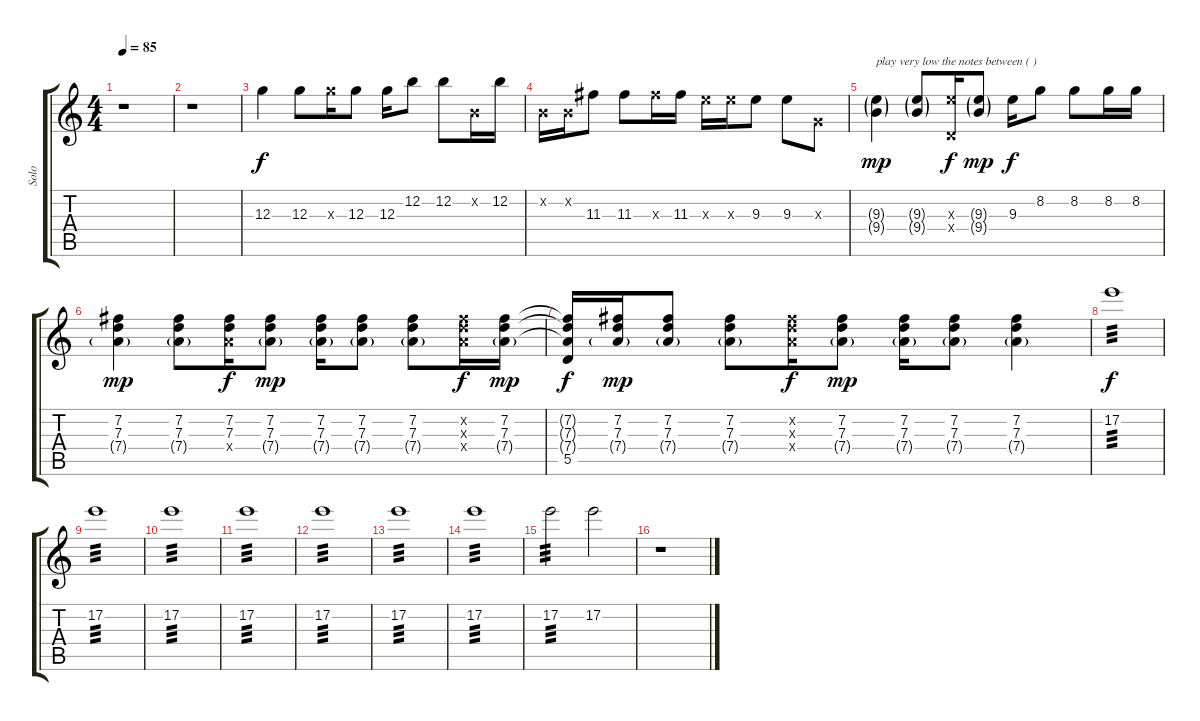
\track ("Solo" "Solo") {instrument distortionguitar}
\staff {score tabs}
\tuning (E4 B3 G3 D3 A2 E2) {hide}
\ts (4 4)
\tempo 85
\clef g2
\ks c
r.1{dy mp} |
r.1 |
12.3.4{dy f} 12.3.8 12.3{x}.16 12.3.8 12.3.16 12.2.8 12.2.8 0.2{x}.16 12.2.16 |
0.2{x}.16 0.2{x}.16 11.3.8 11.3.8 11.3{x}.16 11.3.16 9.3{x}.16 9.3{x}.16 9.3.8 9.3.8 0.3{x}.8 |
(9.3{g} 9.4{g}).4{txt "play very low the notes between ( )" dy mp} (9.3{g} 9.4{g}).8 (9.3{x} 0.4{x}).16{dy f} (9.3{g} 9.4{g}).8{dy mp} 9.3.16{dy f} 8.2.8 8.2.8 8.2.16 8.2.16 |
(7.2 7.3 7.4{g}).4{dy mp} (7.2 7.3 7.4{g}).8 (7.2 7.3 7.4{x}).16{dy f} (7.2 7.3 7.4{g}).8{dy mp} (7.2 7.3 7.4{g}).16 (7.2 7.3 7.4{g}).8 (7.2 7.3 7.4{g}).8 (7.2{x} 7.3{x} 7.4{x}).16{dy f} (7.2 7.3 7.4{g}).16{dy mp} |
(7.2{t} 7.3{t} 7.4{t} 5.5).16{dy f} (7.2 7.3 7.4{g}).16{dy mp} (7.2 7.3 7.4{g}).8 (7.2 7.3 7.4{g}).8 (7.2{x} 7.3{x} 7.4{x}).16{dy f} (7.2 7.3 7.4{g}).8{dy mp} (7.2 7.3 7.4{g}).16 (7.2 7.3 7.4{g}).8 (7.2 7.3 7.4{g}).4 |
17.2.1{tp 3 dy f} |
17.2.1{tp 3} |
17.2.1{tp 3} |
17.2.1{tp 3} |
17.2.1{tp 3} |
17.2.1{tp 3} |
17.2.1{tp 3} |
17.2.2{tp 3} 17.2.2 |
r.1
